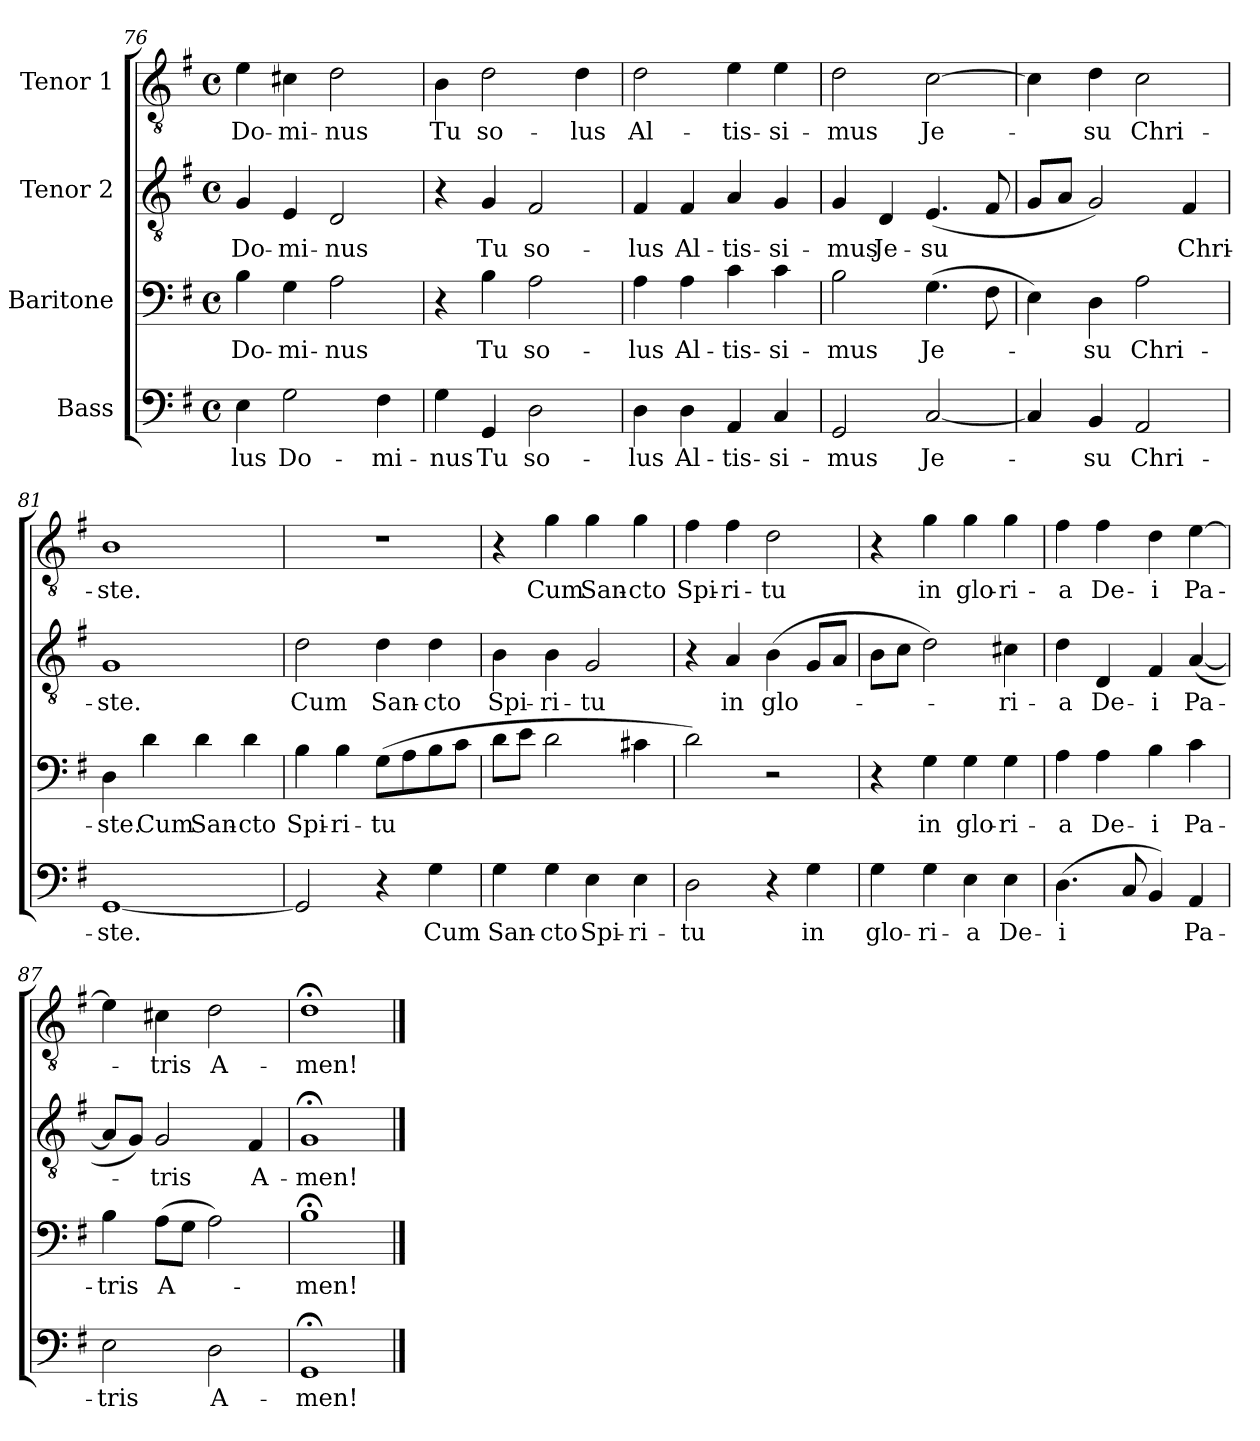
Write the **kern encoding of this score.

**kern	**text	**kern	**text	**kern	**text	**kern	**text
*part4	*part4	*part3	*part3	*part2	*part2	*part1	*part1
*staff4	*staff4	*staff3	*staff3	*staff2	*staff2	*staff1	*staff1
*I"Bass	*	*I"Baritone	*	*I"Tenor 2	*	*I"Tenor 1	*
*clefF4	*	*clefF4	*	*clefGv2	*	*clefGv2	*
*k[f#]	*	*k[f#]	*	*k[f#]	*	*k[f#]	*
*G:	*	*G:	*	*G:	*	*G:	*
*M4/4	*	*M4/4	*	*M4/4	*	*M4/4	*
*met(c)	*	*met(c)	*	*met(c)	*	*met(c)	*
=76	=76	=76	=76	=76	=76	=76	=76
4E\	-lus	4B\	Do-	4G/	Do-	4e\	Do-
2G\	Do-	4G\	-mi-	4E/	-mi-	4c#X\	-mi-
.	.	2A\	-nus	2D/	-nus	2d\	-nus
4F#\	-mi-	.	.	.	.	.	.
!!LO:LB:g=z
=77	=77	=77	=77	=77	=77	=77	=77
4G\	-nus	4r	.	4r	.	4B\	Tu
4GG/	Tu	4B\	Tu	4G/	Tu	2d\	so-
2D\	so-	2A\	so-	2F#/	so-	.	.
.	.	.	.	.	.	4d\	-lus
=78	=78	=78	=78	=78	=78	=78	=78
4D\	-lus	4A\	-lus	4F#/	-lus	2d\	Al-
4D\	Al-	4A\	Al-	4F#/	Al-	.	.
4AA/	-tis-	4c\	-tis-	4A/	-tis-	4e\	-tis-
4C/	-si-	4c\	-si-	4G/	-si-	4e\	-si-
=79	=79	=79	=79	=79	=79	=79	=79
2GG/	-mus	2B\	-mus	4G/	-mus	2d\	-mus
.	.	.	.	4D/	Je-	.	.
[2C/	Je-	(4.G\	Je-	(4.E/	-su	[2c\	Je-
.	.	8F#\	.	8F#/	.	.	.
=80	=80	=80	=80	=80	=80	=80	=80
4C/]	.	4E\)	.	8G/L	.	4c\]	.
.	.	.	.	8A/J	.	.	.
4BB/	-su	4D\	-su	2G/)	.	4d\	-su
2AA/	Chri-	2A\	Chri-	.	.	2c\	Chri-
.	.	.	.	4F#/	Chri-	.	.
=81	=81	=81	=81	=81	=81	=81	=81
[1GG	-ste.	4D\	-ste.	1G	-ste.	1B	-ste.
.	.	4d\	Cum	.	.	.	.
.	.	4d\	San-	.	.	.	.
.	.	4d\	-cto	.	.	.	.
=82	=82	=82	=82	=82	=82	=82	=82
2GG/]	.	4B\	Spi-	2d\	Cum	1r	.
.	.	4B\	-ri-	.	.	.	.
4r	.	(8G\L	-tu	4d\	San-	.	.
.	.	8A\	.	.	.	.	.
4G\	Cum	8B\	.	4d\	-cto	.	.
.	.	8c\J	.	.	.	.	.
!!LO:LB:g=z
=83	=83	=83	=83	=83	=83	=83	=83
4G\	San-	8d\L	.	4B\	Spi-	4r	.
.	.	8e\J	.	.	.	.	.
4G\	-cto	2d\	.	4B\	-ri-	4g\	Cum
4E\	Spi-	.	.	2G/	-tu	4g\	San-
4E\	-ri-	4c#X\	.	.	.	4g\	-cto
=84	=84	=84	=84	=84	=84	=84	=84
2D\	-tu	2d\)	.	4r	.	4f#\	Spi-
.	.	.	.	4A/	in	4f#\	-ri-
4r	.	2r	.	(4B\	glo-	2d\	-tu
4G\	in	.	.	8G/L	.	.	.
.	.	.	.	8A/J	.	.	.
=85	=85	=85	=85	=85	=85	=85	=85
4G\	glo-	4r	.	8B\L	.	4r	.
.	.	.	.	8c\J	.	.	.
4G\	-ri-	4G\	in	2d\)	.	4g\	in
4E\	-a	4G\	glo-	.	.	4g\	glo-
4E\	De-	4G\	-ri-	4c#X\	-ri-	4g\	-ri-
=86	=86	=86	=86	=86	=86	=86	=86
(4.D\	-i	4A\	-a	4d\	-a	4f#\	-a
.	.	4A\	De-	4D/	De-	4f#\	De-
8C/	.	.	.	.	.	.	.
4BB/)	.	4B\	-i	4F#/	-i	4d\	-i
4AA/	Pa-	4c\	Pa-	([4A/	Pa-	[4e\	Pa-
=87	=87	=87	=87	=87	=87	=87	=87
2E\	-tris	4B\	-tris	8A/L]	.	4e\]	.
.	.	.	.	8G/J)	.	.	.
.	.	(8A\L	A-	2G/	-tris	4c#X\	-tris
.	.	8G\J	.	.	.	.	.
2D\	A-	2A\)	.	.	.	2d\	A-
.	.	.	.	4F#/	A-	.	.
=88	=88	=88	=88	=88	=88	=88	=88
1GG;<	-men!	1B;<	-men!	1G;<	-men!	1d;<	-men!
==	==	==	==	==	==	==	==
*-	*-	*-	*-	*-	*-	*-	*-
